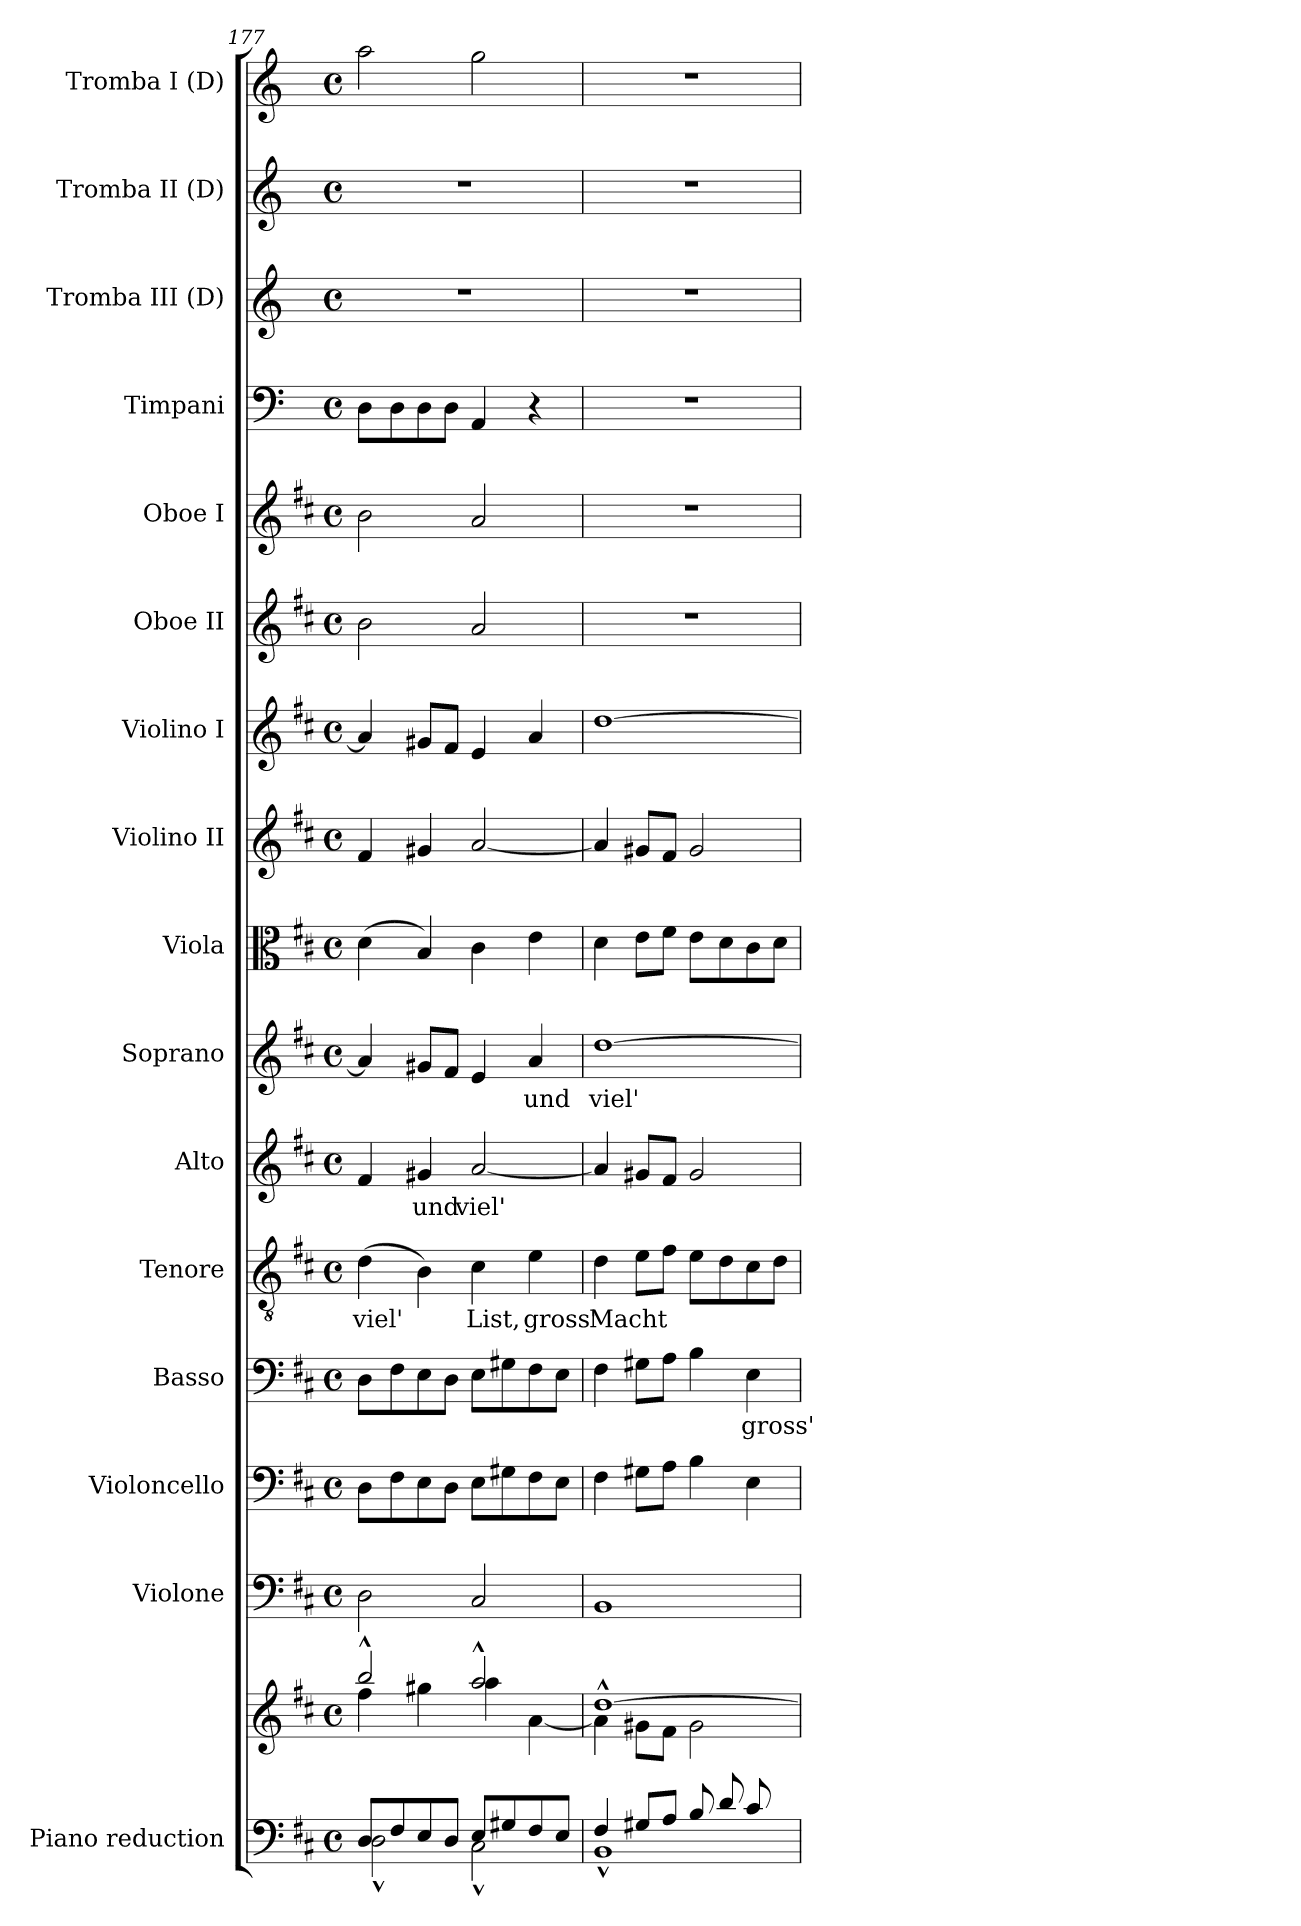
**kern	**kern	**kern	**kern	**kern	**text	**kern	**text	**kern	**text	**kern	**text	**kern	**kern	**kern	**kern	**kern	**kern	**kern	**kern	**kern
*part16	*part16	*part15	*part14	*part13	*part13	*part12	*part12	*part11	*part11	*part10	*part10	*part9	*part8	*part7	*part6	*part5	*part4	*part3	*part2	*part1
*staff17	*staff16	*staff15	*staff14	*staff13	*staff13	*staff12	*staff12	*staff11	*staff11	*staff10	*staff10	*staff9	*staff8	*staff7	*staff6	*staff5	*staff4	*staff3	*staff2	*staff1
*I"Piano reduction	*	*I"Violone	*I"Violoncello	*I"Basso	*	*I"Tenore	*	*I"Alto	*	*I"Soprano	*	*I"Viola	*I"Violino II	*I"Violino I	*I"Oboe II	*I"Oboe I	*I"Timpani	*I"Tromba III (D)	*I"Tromba II (D)	*I"Tromba I (D)
*I'Pno	*	*	*	*	*	*	*	*	*	*	*	*	*	*	*I'Ob	*I'Ob	*I'Timp	*	*	*
*clefF4	*clefG2	*clefF4	*clefF4	*clefF4	*	*clefGv2	*	*clefG2	*	*clefG2	*	*clefC3	*clefG2	*clefG2	*clefG2	*clefG2	*clefF4	*clefG2	*clefG2	*clefG2
*	*	*ITrd7c12	*	*	*	*	*	*	*	*	*	*	*	*	*	*	*	*ITrd-1c-2	*ITrd-1c-2	*ITrd-1c-2
*k[f#c#]	*k[f#c#]	*k[f#c#]	*k[f#c#]	*k[f#c#]	*	*k[f#c#]	*	*k[f#c#]	*	*k[f#c#]	*	*k[f#c#]	*k[f#c#]	*k[f#c#]	*k[f#c#]	*k[f#c#]	*k[]	*k[f#c#]	*k[f#c#]	*k[f#c#]
*M4/4	*M4/4	*M4/4	*M4/4	*M4/4	*	*M4/4	*	*M4/4	*	*M4/4	*	*M4/4	*M4/4	*M4/4	*M4/4	*M4/4	*M4/4	*M4/4	*M4/4	*M4/4
*met(c)	*met(c)	*met(c)	*met(c)	*met(c)	*	*met(c)	*	*met(c)	*	*met(c)	*	*met(c)	*met(c)	*met(c)	*met(c)	*met(c)	*met(c)	*met(c)	*met(c)	*met(c)
=177	=177	=177	=177	=177	=177	=177	=177	=177	=177	=177	=177	=177	=177	=177	=177	=177	=177	=177	=177	=177
*^	*^	*	*	*	*	*	*	*	*	*	*	*	*	*	*	*	*	*	*	*
!	!	!	!	!	!	!	!	!	!LO:LY:b	!	!	!	!	!	!	!	!	!	!	!	!	!
8D/L	2D^^\	2bb^^/	4ff#\	2DD\	8D\L	8D\L	.	(>4d\	viel'	4f#/	.	4a/]	.	(>4d\	4f#/	4a/]	2b\	2b\	8D\L	1r	1r	2bb\
8F#/	.	.	.	.	8F#\	8F#\	.	.	.	.	.	.	.	.	.	.	.	.	8D\	.	.	.
!	!	!	!	!	!	!	!	!	!	!	!LO:LY:b	!	!	!	!	!	!	!	!	!	!	!
8E/	.	.	4gg#X\	.	8E\	8E\	.	4B\)	.	4g#X/	und	8g#X/L	.	4B/)	4g#X/	8g#X/L	.	.	8D\	.	.	.
8D/J	.	.	.	.	8D\J	8D\J	.	.	.	.	.	8f#/J	.	.	.	8f#/J	.	.	8D\J	.	.	.
!	!	!	!	!	!	!	!	!	!LO:LY:b	!	!LO:LY:b	!	!	!	!	!	!	!	!	!	!	!
8E/L	2C#^^\	2aa^^/	4aa\	2CC#/	8E\L	8E\L	.	4c#\	List,	[2a/	viel'	4e/	.	4c#\	[2a/	4e/	2a/	2a/	4AA/	.	.	2aa\
8G#X/	.	.	.	.	8G#X\	8G#X\	.	.	.	.	.	.	.	.	.	.	.	.	.	.	.	.
!	!	!	!	!	!	!	!	!	!LO:LY:b	!	!	!	!LO:LY:b	!	!	!	!	!	!	!	!	!
8F#/	.	.	[4a\	.	8F#\	8F#\	.	4e\	gross'	.	.	4a/	und	4e\	.	4a/	.	.	4r	.	.	.
8E/J	.	.	.	.	8E\J	8E\J	.	.	.	.	.	.	.	.	.	.	.	.	.	.	.	.
=178	=178	=178	=178	=178	=178	=178	=178	=178	=178	=178	=178	=178	=178	=178	=178	=178	=178	=178	=178	=178	=178	=178
*	*	*	*^	*	*	*	*	*	*	*	*	*	*	*	*	*	*	*	*	*	*	*
!	!	!	!	!	!	!	!	!	!	!LO:LY:b	!	!	!	!LO:LY:b	!	!	!	!	!	!	!	!	!
4F#/	1BB^^	[1dd^^	4a\]	2..ryy	1BBB	4F#\	4F#\	.	4d\	Macht	4a/]	.	[1dd	viel'	4d\	4a/]	[1dd	1r	1r	1r	1r	1r	1r
8G#X/L	.	.	8g#X\L	.	.	8G#X\L	8G#X\L	.	8e\L	.	8g#X/L	.	.	.	8e\L	8g#X/L	.	.	.	.	.	.	.
8A/J	.	.	8f#\J	.	.	8A\J	8A\J	.	8f#\J	.	8f#/J	.	.	.	8f#\J	8f#/J	.	.	.	.	.	.	.
8B/L	.	.	2g#\	.	.	4B\	4B\	.	8e\L	.	2g#/	.	.	.	8e\L	2g#/	.	.	.	.	.	.	.
8d/	.	.	.	.	.	.	.	.	8d\	.	.	.	.	.	8d\	.	.	.	.	.	.	.	.
!	!	!	!	!	!	!	!	!LO:LY:b	!	!	!	!	!	!	!	!	!	!	!	!	!	!	!
8c#/	.	.	.	.	.	4E\	4E\	gross'	8c#\	.	.	.	.	.	8c#\	.	.	.	.	.	.	.	.
8ryy	.	.	.	8d\J	.	.	.	.	8d\J	.	.	.	.	.	8d\J	.	.	.	.	.	.	.	.
*v	*v	*	*	*	*	*	*	*	*	*	*	*	*	*	*	*	*	*	*	*	*	*	*
*	*v	*v	*v	*	*	*	*	*	*	*	*	*	*	*	*	*	*	*	*	*	*	*
=	=	=	=	=	=	=	=	=	=	=	=	=	=	=	=	=	=	=	=	=
*-	*-	*-	*-	*-	*-	*-	*-	*-	*-	*-	*-	*-	*-	*-	*-	*-	*-	*-	*-	*-
